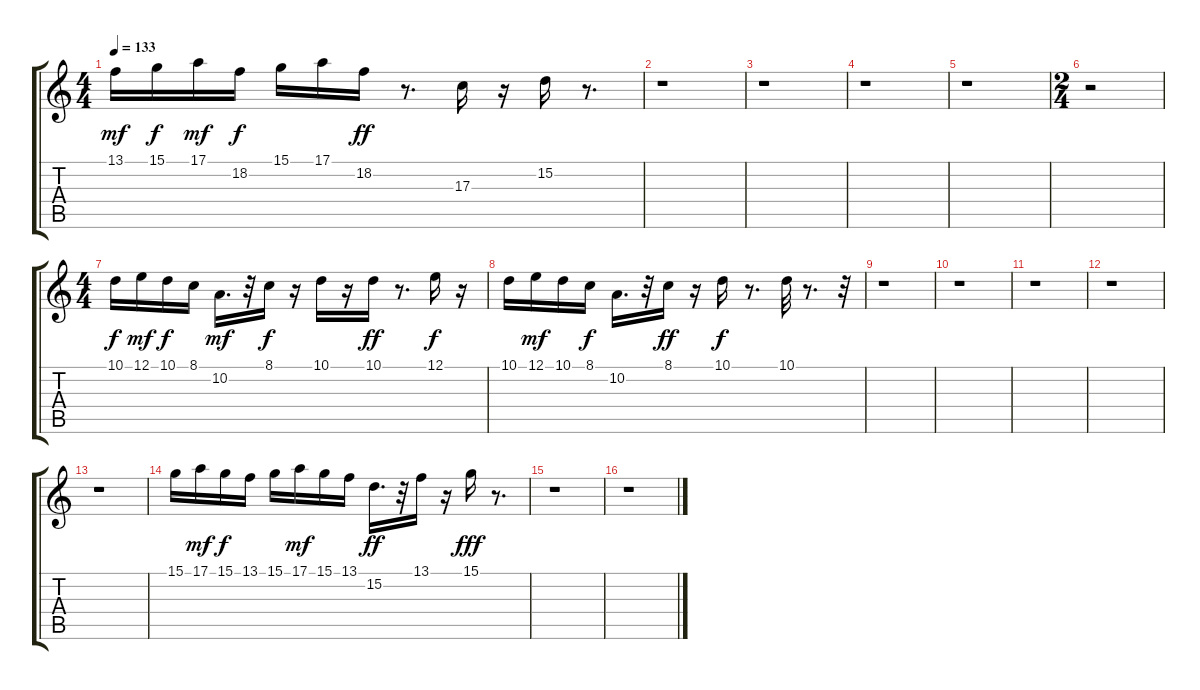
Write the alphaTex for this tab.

\track "" {instrument xylophone}
\staff {score tabs}
\tuning (E4 B3 G3 D3 A2 E2) {hide}
\ts (4 4)
\tempo 133
\clef g2
\ks c
13.1.16{dy mf} 15.1.16{dy f} 17.1.16{dy mf} 18.2.16{dy f} 15.1.16 17.1.16 18.2.16{dy ff} r.8{d} 17.3.16 r.16 15.2.16 r.8{d} |
r.1 |
r.1 |
r.1 |
r.1 |
\ts (2 4)
r.2 |
\ts (4 4)
10.1.16{dy f} 12.1.16{dy mf} 10.1.16{dy f} 8.1.16 10.2.16{d dy mf} r.32 8.1.16{dy f} r.16 10.1.16 r.16 10.1.16{dy ff} r.8{d} 12.1.16{dy f} r.16 |
10.1.16 12.1.16{dy mf} 10.1.16 8.1.16{dy f} 10.2.16{d} r.32 8.1.16{dy ff} r.16 10.1.16{dy f} r.8{d} 10.1.32 r.8{d} r.32 |
r.1 |
r.1 |
r.1 |
r.1 |
r.1 |
15.1.16 17.1.16{dy mf} 15.1.16{dy f} 13.1.16 15.1.16 17.1.16{dy mf} 15.1.16 13.1.16 15.2.16{d dy ff} r.32 13.1.16 r.16 15.1.16{dy fff} r.8{d} |
r.1 |
r.1
